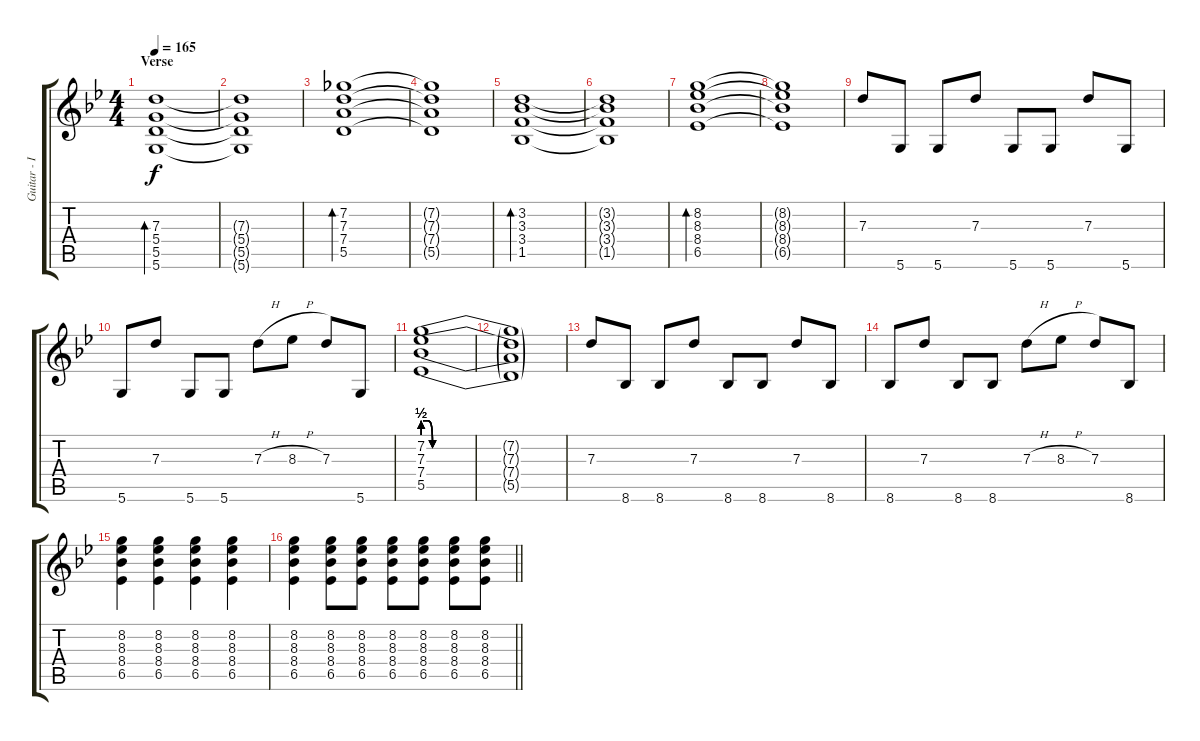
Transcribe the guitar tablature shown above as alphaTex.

\track ("Guitar - Ian" "Guitar - I") {instrument overdrivenguitar}
\staff {score tabs}
\tuning (E4 B3 G3 D3 A2 D2) {hide}
\ts (4 4)
\section ("" "Verse")
\tempo 165
\clef g2
\ks gminor
(7.3 5.4 5.5 5.6).1{bd 120 dy f} |
(7.3{t} 5.4{t} 5.5{t} 5.6{t}).1 |
(7.2 7.3 7.4 5.5).1{bd 120} |
(7.2{t} 7.3{t} 7.4{t} 5.5{t}).1 |
(3.2 3.3 3.4 1.5).1{bd 120} |
(3.2{t} 3.3{t} 3.4{t} 1.5{t}).1 |
(8.2 8.3 8.4 6.5).1{bd 120} |
(8.2{t} 8.3{t} 8.4{t} 6.5{t}).1 |
7.3.8 5.6.8 5.6.8 7.3.8 5.6.8 5.6.8 7.3.8 5.6.8 |
5.6.8 7.3.8 5.6.8 5.6.8 7.3{h}.8 8.3{h}.8 7.3.8 5.6.8 |
(7.2{be (custom 0 2 2 2 4 0 60 0)} 7.3{be (custom 0 2 2 2 4 0 60 0)} 7.4{be (custom 0 2 2 2 4 0 60 0)} 5.5{be (custom 0 2 2 2 4 0 60 0)}).1 |
(7.2{t} 7.3{t} 7.4{t} 5.5{t}).1 |
7.3.8 8.6.8 8.6.8 7.3.8 8.6.8 8.6.8 7.3.8 8.6.8 |
8.6.8 7.3.8 8.6.8 8.6.8 7.3{h}.8 8.3{h}.8 7.3.8 8.6.8 |
(8.2 8.3 8.4 6.5).4 (8.2 8.3 8.4 6.5).4 (8.2 8.3 8.4 6.5).4 (8.2 8.3 8.4 6.5).4 |
\barLineRight lightlight
(8.2 8.3 8.4 6.5).4 (8.2 8.3 8.4 6.5).8 (8.2 8.3 8.4 6.5).8 (8.2 8.3 8.4 6.5).8 (8.2 8.3 8.4 6.5).8 (8.2 8.3 8.4 6.5).8 (8.2 8.3 8.4 6.5).8
